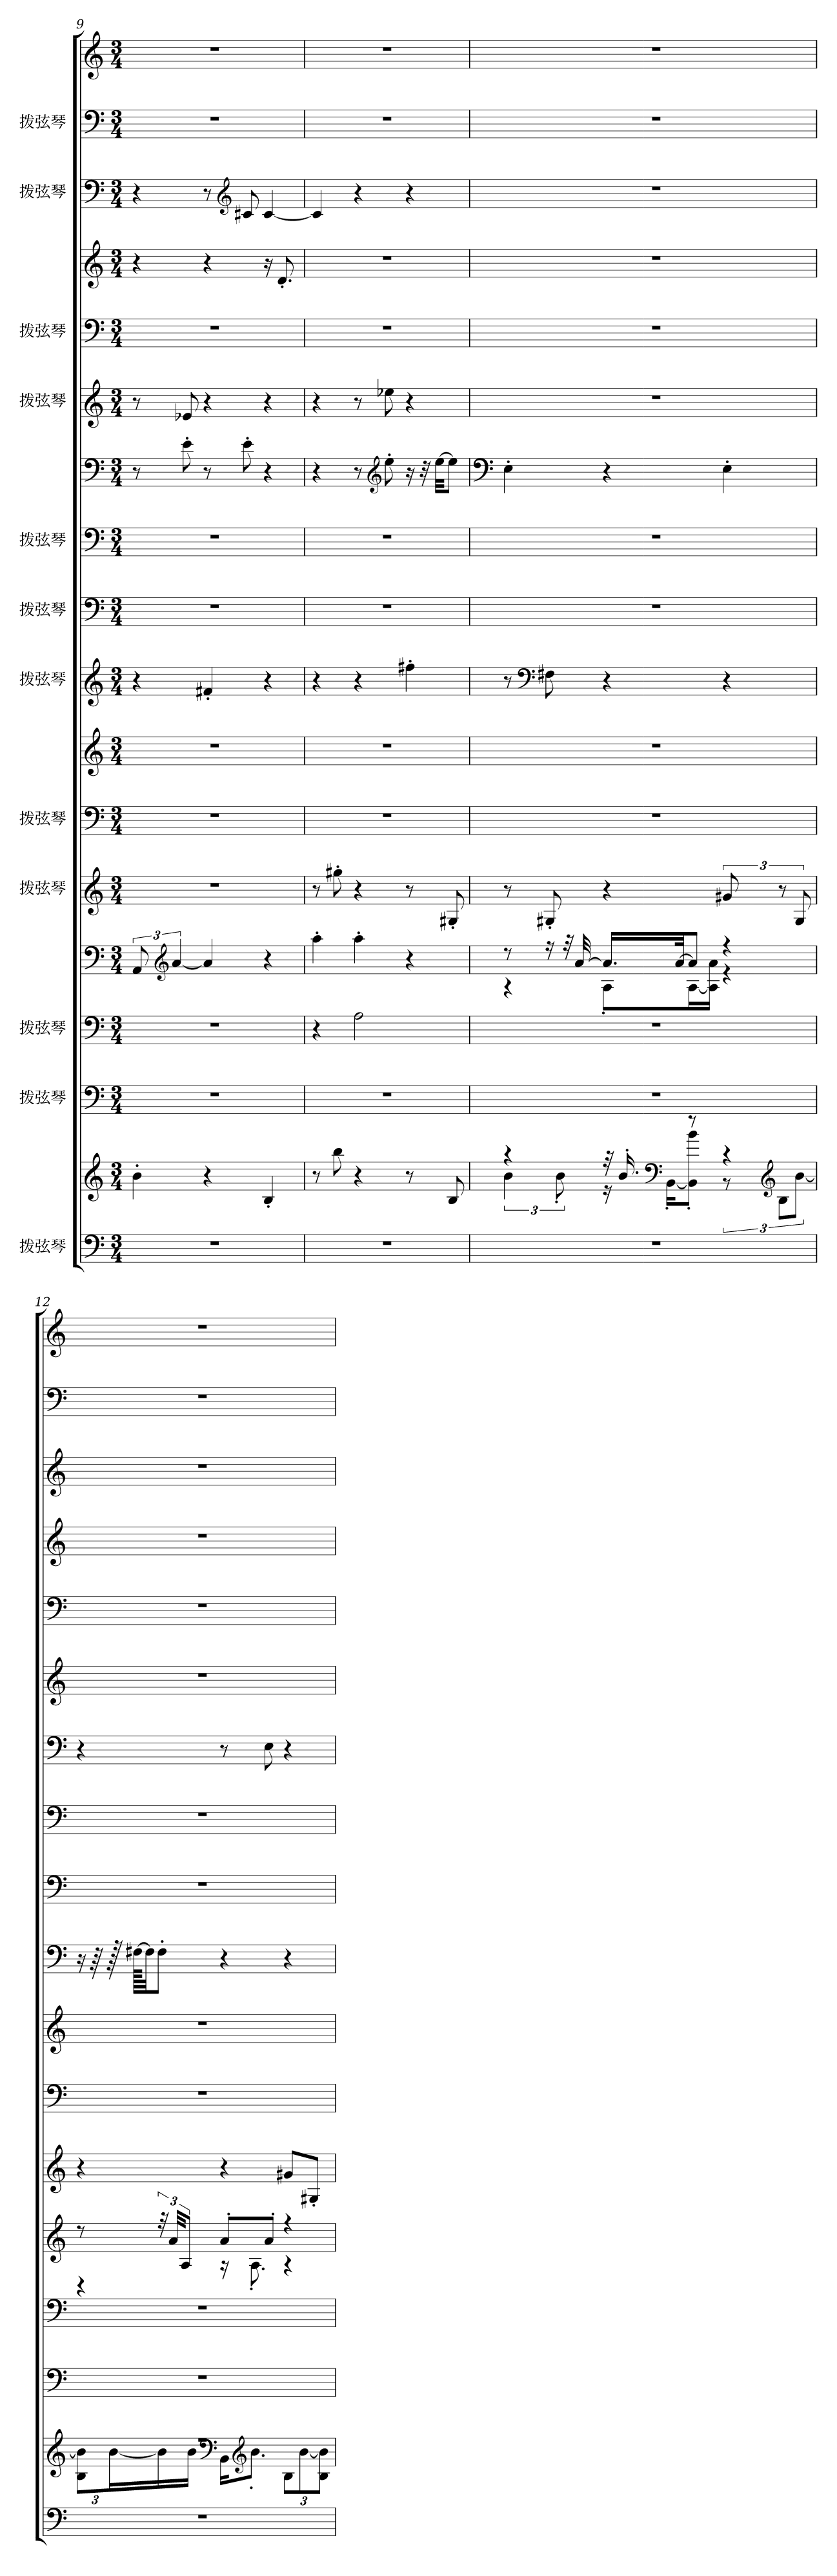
**kern	**kern	**kern	**kern	**kern	**kern	**kern	**kern	**kern	**kern	**kern	**kern	**kern	**kern	**kern	**kern	**kern	**kern
*part12	*part12	*part11	*part10	*part10	*part9	*part8	*part8	*part7	*part6	*part5	*part5	*part4	*part3	*part3	*part2	*part1	*part1
*staff18	*staff17	*staff16	*staff15	*staff14	*staff13	*staff12	*staff11	*staff10	*staff9	*staff8	*staff7	*staff6	*staff5	*staff4	*staff3	*staff2	*staff1
*I"拨弦琴	*	*I"拨弦琴	*I"拨弦琴	*	*I"拨弦琴	*I"拨弦琴	*	*I"拨弦琴	*I"拨弦琴	*I"拨弦琴	*	*I"拨弦琴	*I"拨弦琴	*	*I"拨弦琴	*I"拨弦琴	*
!!LO:PB:g=z
*clefF4	*clefG2	*clefF4	*clefF4	*clefF4	*clefG2	*clefF4	*clefG2	*clefG2	*clefF4	*clefF4	*clefF4	*clefG2	*clefF4	*clefG2	*clefF4	*clefF4	*clefG2
*k[]	*k[]	*k[]	*k[]	*k[]	*k[]	*k[]	*k[]	*k[]	*k[]	*k[]	*k[]	*k[]	*k[]	*k[]	*k[]	*k[]	*k[]
*M3/4	*M3/4	*M3/4	*M3/4	*M3/4	*M3/4	*M3/4	*M3/4	*M3/4	*M3/4	*M3/4	*M3/4	*M3/4	*M3/4	*M3/4	*M3/4	*M3/4	*M3/4
=9	=9	=9	=9	=9	=9	=9	=9	=9	=9	=9	=9	=9	=9	=9	=9	=9	=9
2.r	4b'\	2.r	2.r	12AA/	2.r	2.r	2.r	4r	2.r	2.r	8r	8r	2.r	4r	4r	2.r	2.r
*	*	*	*	*clefG2	*	*	*	*	*	*	*	*	*	*	*	*	*
.	.	.	.	[6a/	.	.	.	.	.	.	.	.	.	.	.	.	.
.	.	.	.	.	.	.	.	.	.	.	8e'\	8e-X/	.	.	.	.	.
.	4r	.	.	4a/]	.	.	.	4f#X'/	.	.	8r	4r	.	4r	8r	.	.
*	*	*	*	*	*	*	*	*	*	*	*	*	*	*	*clefG2	*	*
.	.	.	.	.	.	.	.	.	.	.	8e'\	.	.	.	8c#X/	.	.
.	4B'/	.	.	4r	.	.	.	4r	.	.	4r	4r	.	16r	[4c#/	.	.
.	.	.	.	.	.	.	.	.	.	.	.	.	.	8.d'/	.	.	.
=10	=10	=10	=10	=10	=10	=10	=10	=10	=10	=10	=10	=10	=10	=10	=10	=10	=10
2.r	8r	2.r	4r	4aa'\	8r	2.r	2.r	4r	2.r	2.r	4r	4r	2.r	2.r	4c#/]	2.r	2.r
.	8bb\	.	.	.	8gg#X'\	.	.	.	.	.	.	.	.	.	.	.	.
.	4r	.	2A\	4aa'\	4r	.	.	4r	.	.	8r	8r	.	.	4r	.	.
*	*	*	*	*	*	*	*	*	*	*	*clefG2	*	*	*	*	*	*
.	.	.	.	.	.	.	.	.	.	.	8ee'\	8ee-X\	.	.	.	.	.
.	8r	.	.	4r	8r	.	.	4ff#X'\	.	.	16r	4r	.	.	4r	.	.
.	.	.	.	.	.	.	.	.	.	.	32r	.	.	.	.	.	.
.	.	.	.	.	.	.	.	.	.	.	[32ee\KKL	.	.	.	.	.	.
.	8B/	.	.	.	8G#X'/	.	.	.	.	.	8ee\J]	.	.	.	.	.	.
!!LO:PB:g=z
=11	=11	=11	=11	=11	=11	=11	=11	=11	=11	=11	=11	=11	=11	=11	=11	=11	=11
*	*	*	*	*	*	*	*	*	*	*	*clefF4	*	*	*	*	*	*
*	*^	*	*	*^	*	*	*	*	*	*	*	*	*	*	*	*	*
2.r	4r	6b\	2.r	2.r	8r	4r	8r	2.r	2.r	8r	2.r	2.r	4E'\	2.r	2.r	2.r	2.r	2.r	2.r
*	*	*	*	*	*	*	*	*	*	*clefF4	*	*	*	*	*	*	*	*	*
.	.	.	.	.	16r	.	8G#X'/	.	.	8F#X\	.	.	.	.	.	.	.	.	.
.	.	12b'\	.	.	.	.	.	.	.	.	.	.	.	.	.	.	.	.	.
.	.	.	.	.	32r	.	.	.	.	.	.	.	.	.	.	.	.	.	.
.	.	.	.	.	[32a/	.	.	.	.	.	.	.	.	.	.	.	.	.	.
.	32r	16r	.	.	16.a/LL]	8A'\L	4r	.	.	4r	.	.	4r	.	.	.	.	.	.
.	16.b'/	.	.	.	.	.	.	.	.	.	.	.	.	.	.	.	.	.	.
*	*clefF4	*	*	*	*	*	*	*	*	*	*	*	*	*	*	*	*	*	*
.	.	[16BB'\KL	.	.	.	.	.	.	.	.	.	.	.	.	.	.	.	.	.
.	.	.	.	.	[32a/JK	.	.	.	.	.	.	.	.	.	.	.	.	.	.
.	8r	8BB\]' 8b\'J	.	.	8a/J]	[16A\L	.	.	.	.	.	.	.	.	.	.	.	.	.
.	.	.	.	.	.	16A\] 16a\JJ	.	.	.	.	.	.	.	.	.	.	.	.	.
.	4r	12r	.	.	4r	4r	12g#X/	.	.	4r	.	.	4E'\	.	.	.	.	.	.
*	*clefG2	*	*	*	*	*	*	*	*	*	*	*	*	*	*	*	*	*	*
.	.	12B\L	.	.	.	.	12r	.	.	.	.	.	.	.	.	.	.	.	.
.	.	[12b\J	.	.	.	.	12G#/	.	.	.	.	.	.	.	.	.	.	.	.
=12	=12	=12	=12	=12	=12	=12	=12	=12	=12	=12	=12	=12	=12	=12	=12	=12	=12	=12	=12
*	*	*Xbrackettup	*	*	*	*	*	*	*	*	*	*	*	*	*	*	*	*	*
2.r	2.r	12B\ 12b\]L	2.r	2.r	8r	4r	4r	2.r	2.r	16r	2.r	2.r	4r	2.r	2.r	2.r	2.r	2.r	2.r
.	.	.	.	.	.	.	.	.	.	64r	.	.	.	.	.	.	.	.	.
.	.	.	.	.	.	.	.	.	.	128r	.	.	.	.	.	.	.	.	.
.	.	[24b\L	.	.	.	.	.	.	.	.	.	.	.	.	.	.	.	.	.
.	.	.	.	.	.	.	.	.	.	[128F#X\KKLLL	.	.	.	.	.	.	.	.	.
.	.	.	.	.	.	.	.	.	.	32F#\JJ]	.	.	.	.	.	.	.	.	.
.	.	16b\]	.	.	48r	.	.	.	.	8F#'\J	.	.	.	.	.	.	.	.	.
.	.	.	.	.	48a/KKL	.	.	.	.	.	.	.	.	.	.	.	.	.	.
.	.	.	.	.	12A/J	.	.	.	.	.	.	.	.	.	.	.	.	.	.
.	.	16b\JJ	.	.	.	.	.	.	.	.	.	.	.	.	.	.	.	.	.
*	*clefF4	*	*	*	*	*	*	*	*	*	*	*	*	*	*	*	*	*	*
.	.	16BB\KL	.	.	8a'/L	16r	4r	.	.	4r	.	.	8r	.	.	.	.	.	.
*	*clefG2	*	*	*	*	*	*	*	*	*	*	*	*	*	*	*	*	*	*
.	.	8.b'\J	.	.	.	8.A'\	.	.	.	.	.	.	.	.	.	.	.	.	.
.	.	.	.	.	8a'/J	.	.	.	.	.	.	.	8E\	.	.	.	.	.	.
.	.	12B\L	.	.	4r	4r	8g#X/L	.	.	4r	.	.	4r	.	.	.	.	.	.
.	.	[12b\	.	.	.	.	.	.	.	.	.	.	.	.	.	.	.	.	.
.	.	.	.	.	.	.	8G#X'/J	.	.	.	.	.	.	.	.	.	.	.	.
.	.	12B\ 12b\]J	.	.	.	.	.	.	.	.	.	.	.	.	.	.	.	.	.
*	*v	*v	*	*	*v	*v	*	*	*	*	*	*	*	*	*	*	*	*	*
=	=	=	=	=	=	=	=	=	=	=	=	=	=	=	=	=	=
*-	*-	*-	*-	*-	*-	*-	*-	*-	*-	*-	*-	*-	*-	*-	*-	*-	*-
